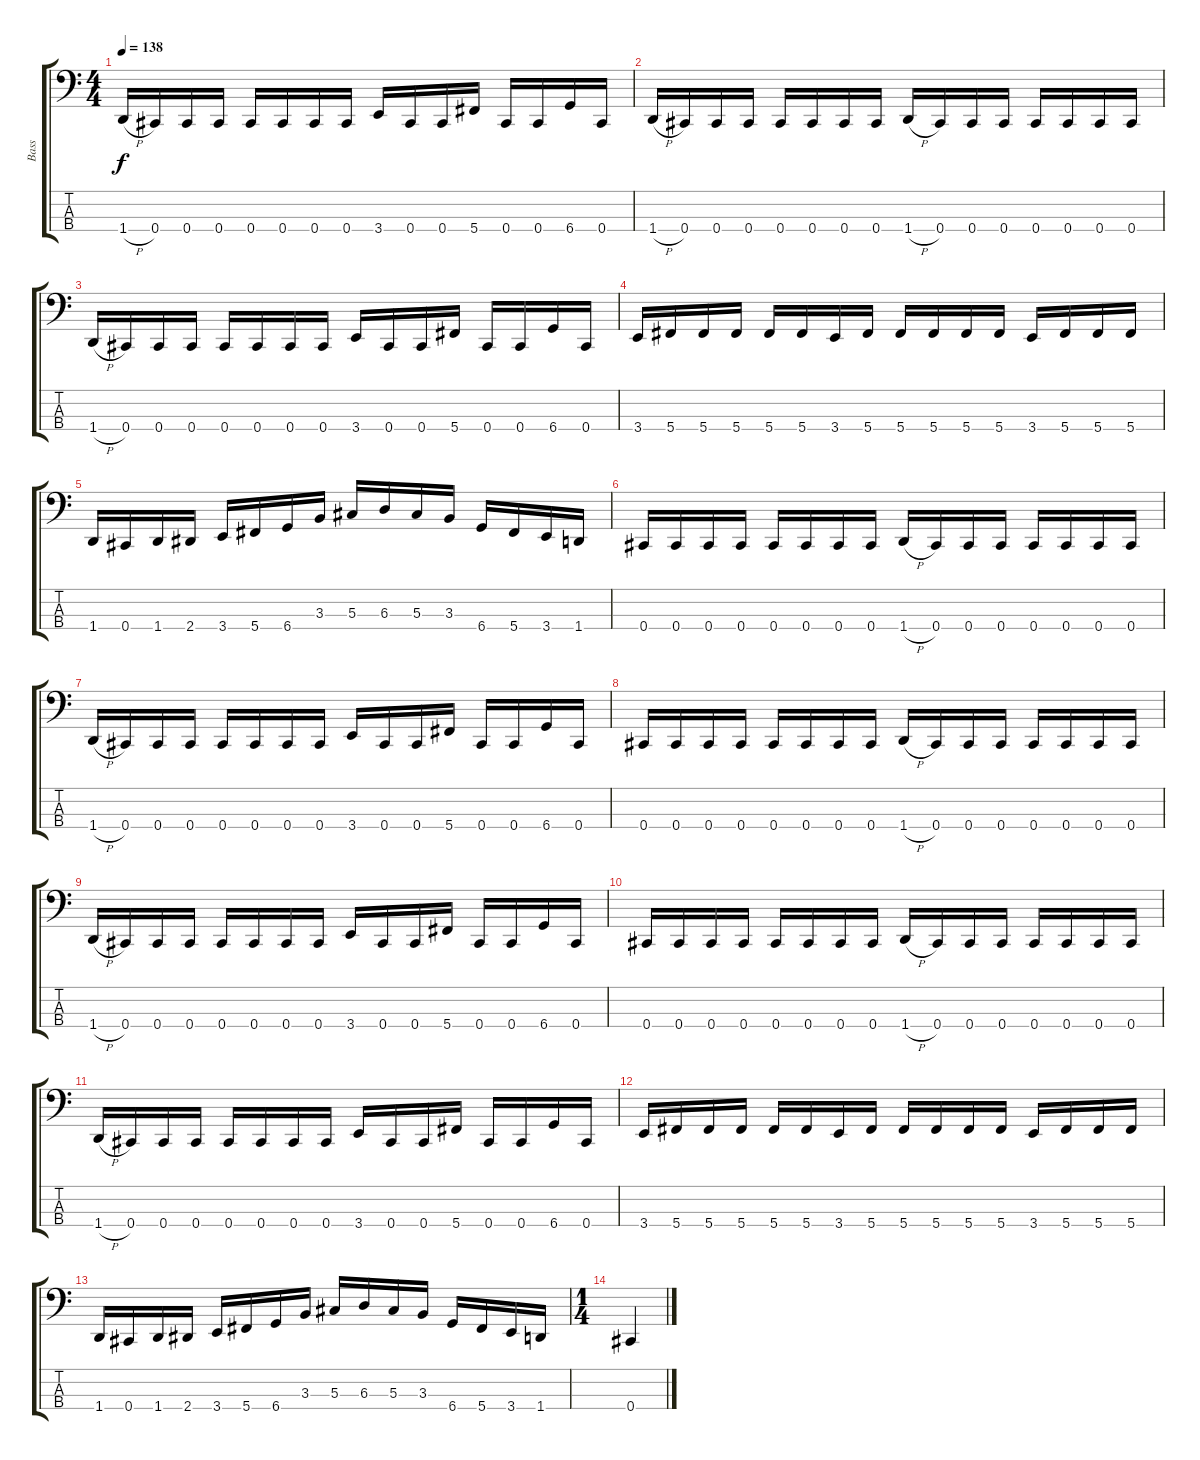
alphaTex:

\track ("Bass" "Bass") {instrument electricbassfinger}
\staff {score tabs}
\tuning (Gb2 Db2 Ab1 Db1) {hide}
\ts (4 4)
\tempo 138
\clef f4
\ks c
1.4{h}.16{dy f} 0.4.16 0.4.16 0.4.16 0.4.16 0.4.16 0.4.16 0.4.16 3.4.16 0.4.16 0.4.16 5.4.16 0.4.16 0.4.16 6.4.16 0.4.16 |
1.4{h}.16 0.4.16 0.4.16 0.4.16 0.4.16 0.4.16 0.4.16 0.4.16 1.4{h}.16 0.4.16 0.4.16 0.4.16 0.4.16 0.4.16 0.4.16 0.4.16 |
1.4{h}.16 0.4.16 0.4.16 0.4.16 0.4.16 0.4.16 0.4.16 0.4.16 3.4.16 0.4.16 0.4.16 5.4.16 0.4.16 0.4.16 6.4.16 0.4.16 |
3.4.16 5.4.16 5.4.16 5.4.16 5.4.16 5.4.16 3.4.16 5.4.16 5.4.16 5.4.16 5.4.16 5.4.16 3.4.16 5.4.16 5.4.16 5.4.16 |
1.4.16 0.4.16 1.4.16 2.4.16 3.4.16 5.4.16 6.4.16 3.3.16 5.3.16 6.3.16 5.3.16 3.3.16 6.4.16 5.4.16 3.4.16 1.4.16 |
0.4.16 0.4.16 0.4.16 0.4.16 0.4.16 0.4.16 0.4.16 0.4.16 1.4{h}.16 0.4.16 0.4.16 0.4.16 0.4.16 0.4.16 0.4.16 0.4.16 |
1.4{h}.16 0.4.16 0.4.16 0.4.16 0.4.16 0.4.16 0.4.16 0.4.16 3.4.16 0.4.16 0.4.16 5.4.16 0.4.16 0.4.16 6.4.16 0.4.16 |
0.4.16 0.4.16 0.4.16 0.4.16 0.4.16 0.4.16 0.4.16 0.4.16 1.4{h}.16 0.4.16 0.4.16 0.4.16 0.4.16 0.4.16 0.4.16 0.4.16 |
1.4{h}.16 0.4.16 0.4.16 0.4.16 0.4.16 0.4.16 0.4.16 0.4.16 3.4.16 0.4.16 0.4.16 5.4.16 0.4.16 0.4.16 6.4.16 0.4.16 |
0.4.16 0.4.16 0.4.16 0.4.16 0.4.16 0.4.16 0.4.16 0.4.16 1.4{h}.16 0.4.16 0.4.16 0.4.16 0.4.16 0.4.16 0.4.16 0.4.16 |
1.4{h}.16 0.4.16 0.4.16 0.4.16 0.4.16 0.4.16 0.4.16 0.4.16 3.4.16 0.4.16 0.4.16 5.4.16 0.4.16 0.4.16 6.4.16 0.4.16 |
3.4.16 5.4.16 5.4.16 5.4.16 5.4.16 5.4.16 3.4.16 5.4.16 5.4.16 5.4.16 5.4.16 5.4.16 3.4.16 5.4.16 5.4.16 5.4.16 |
1.4.16 0.4.16 1.4.16 2.4.16 3.4.16 5.4.16 6.4.16 3.3.16 5.3.16 6.3.16 5.3.16 3.3.16 6.4.16 5.4.16 3.4.16 1.4.16 |
\ts (1 4)
0.4.4
